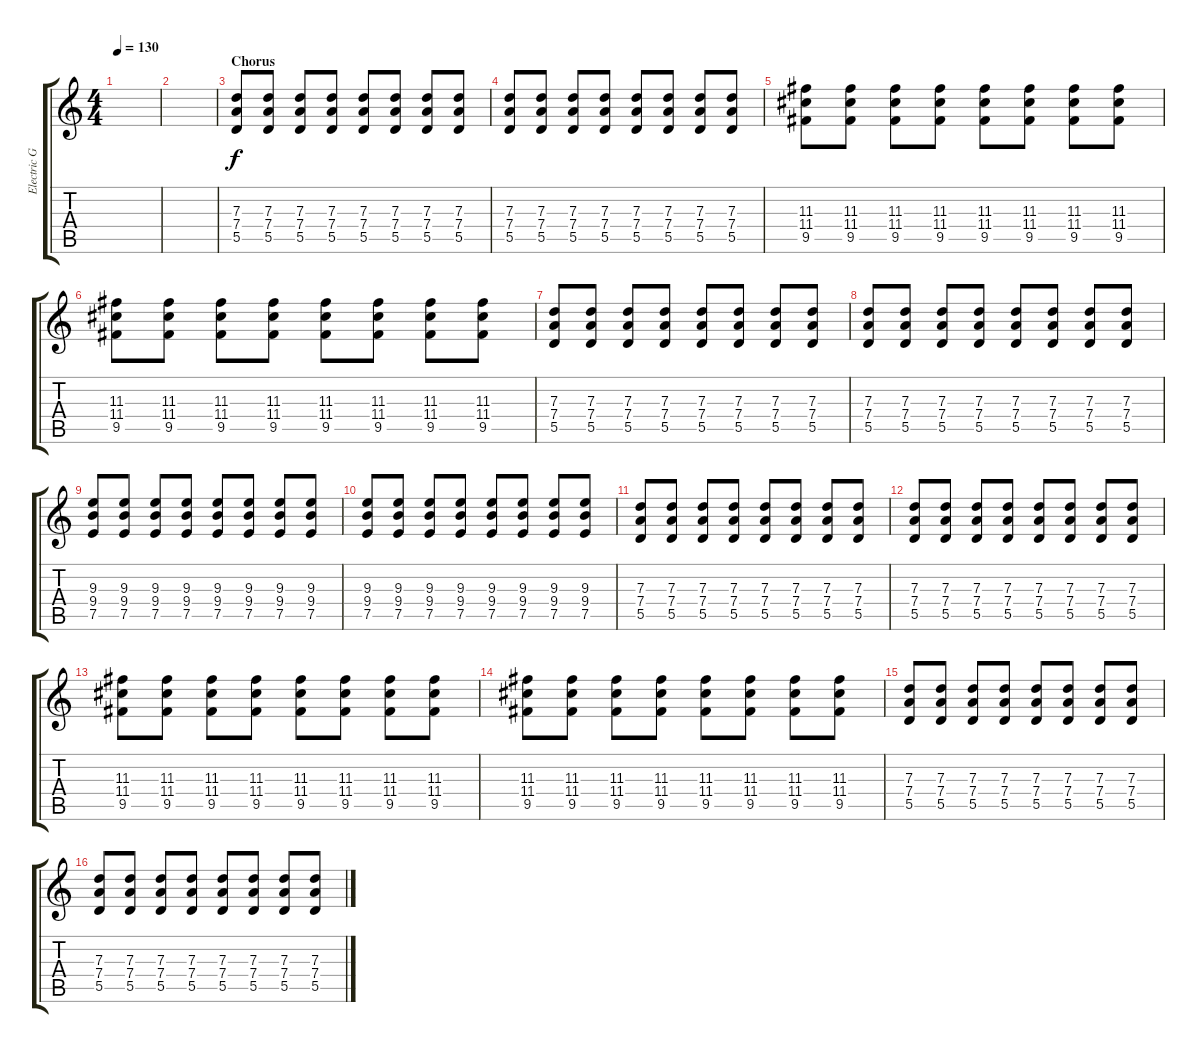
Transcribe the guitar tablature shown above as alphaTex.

\track ("Electric Guitar" "Electric G") {instrument electricguitarclean}
\staff {score tabs}
\tuning (E4 B3 G3 D3 A2 E2) {hide}
\ts (4 4)
\tempo 130
\clef g2
\ks c
|
|
\section ("" "Chorus")
(7.3 7.4 5.5).8 (7.3 7.4 5.5).8 (7.3 7.4 5.5).8 (7.3 7.4 5.5).8 (7.3 7.4 5.5).8 (7.3 7.4 5.5).8 (7.3 7.4 5.5).8 (7.3 7.4 5.5).8 |
(7.3 7.4 5.5).8 (7.3 7.4 5.5).8 (7.3 7.4 5.5).8 (7.3 7.4 5.5).8 (7.3 7.4 5.5).8 (7.3 7.4 5.5).8 (7.3 7.4 5.5).8 (7.3 7.4 5.5).8 |
(11.3 11.4 9.5).8 (11.3 11.4 9.5).8 (11.3 11.4 9.5).8 (11.3 11.4 9.5).8 (11.3 11.4 9.5).8 (11.3 11.4 9.5).8 (11.3 11.4 9.5).8 (11.3 11.4 9.5).8 |
(11.3 11.4 9.5).8 (11.3 11.4 9.5).8 (11.3 11.4 9.5).8 (11.3 11.4 9.5).8 (11.3 11.4 9.5).8 (11.3 11.4 9.5).8 (11.3 11.4 9.5).8 (11.3 11.4 9.5).8 |
(7.3 7.4 5.5).8 (7.3 7.4 5.5).8 (7.3 7.4 5.5).8 (7.3 7.4 5.5).8 (7.3 7.4 5.5).8 (7.3 7.4 5.5).8 (7.3 7.4 5.5).8 (7.3 7.4 5.5).8 |
(7.3 7.4 5.5).8 (7.3 7.4 5.5).8 (7.3 7.4 5.5).8 (7.3 7.4 5.5).8 (7.3 7.4 5.5).8 (7.3 7.4 5.5).8 (7.3 7.4 5.5).8 (7.3 7.4 5.5).8 |
(9.3 9.4 7.5).8 (9.3 9.4 7.5).8 (9.3 9.4 7.5).8 (9.3 9.4 7.5).8 (9.3 9.4 7.5).8 (9.3 9.4 7.5).8 (9.3 9.4 7.5).8 (9.3 9.4 7.5).8 |
(9.3 9.4 7.5).8 (9.3 9.4 7.5).8 (9.3 9.4 7.5).8 (9.3 9.4 7.5).8 (9.3 9.4 7.5).8 (9.3 9.4 7.5).8 (9.3 9.4 7.5).8 (9.3 9.4 7.5).8 |
(7.3 7.4 5.5).8 (7.3 7.4 5.5).8 (7.3 7.4 5.5).8 (7.3 7.4 5.5).8 (7.3 7.4 5.5).8 (7.3 7.4 5.5).8 (7.3 7.4 5.5).8 (7.3 7.4 5.5).8 |
(7.3 7.4 5.5).8 (7.3 7.4 5.5).8 (7.3 7.4 5.5).8 (7.3 7.4 5.5).8 (7.3 7.4 5.5).8 (7.3 7.4 5.5).8 (7.3 7.4 5.5).8 (7.3 7.4 5.5).8 |
(11.3 11.4 9.5).8 (11.3 11.4 9.5).8 (11.3 11.4 9.5).8 (11.3 11.4 9.5).8 (11.3 11.4 9.5).8 (11.3 11.4 9.5).8 (11.3 11.4 9.5).8 (11.3 11.4 9.5).8 |
(11.3 11.4 9.5).8 (11.3 11.4 9.5).8 (11.3 11.4 9.5).8 (11.3 11.4 9.5).8 (11.3 11.4 9.5).8 (11.3 11.4 9.5).8 (11.3 11.4 9.5).8 (11.3 11.4 9.5).8 |
(7.3 7.4 5.5).8 (7.3 7.4 5.5).8 (7.3 7.4 5.5).8 (7.3 7.4 5.5).8 (7.3 7.4 5.5).8 (7.3 7.4 5.5).8 (7.3 7.4 5.5).8 (7.3 7.4 5.5).8 |
(7.3 7.4 5.5).8 (7.3 7.4 5.5).8 (7.3 7.4 5.5).8 (7.3 7.4 5.5).8 (7.3 7.4 5.5).8 (7.3 7.4 5.5).8 (7.3 7.4 5.5).8 (7.3 7.4 5.5).8
